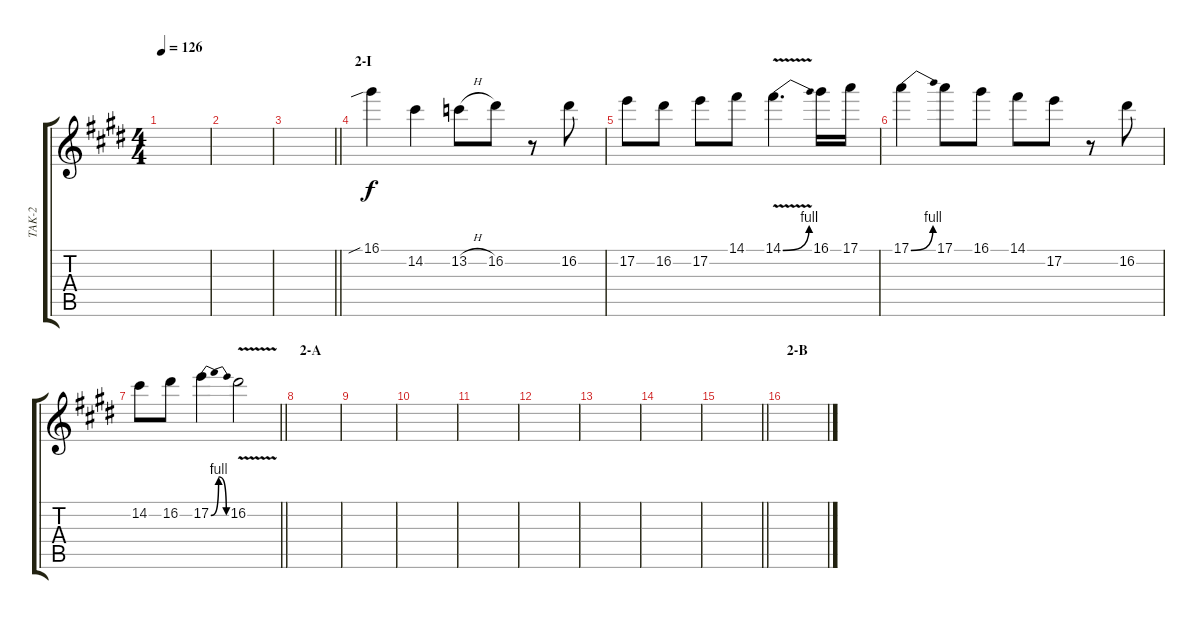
\track ("TAK-2" "TAK-2") {instrument distortionguitar}
\staff {score tabs}
\tuning (E4 B3 G3 D3 A2 E2) {hide}
\ts (4 4)
\tempo 126
\clef g2
\ks e
|
|
\barLineRight lightlight
|
\section ("" "2-I")
16.1{sib}.4{volume 10} 14.2.4 13.2{h}.8 16.2.8 r.8 16.2.8 |
17.2.8 16.2.8 17.2.8 14.1.8 14.1{be (bend 0 0 60 4) v}.4{d} 16.1.16 17.1.16 |
17.1{be (bend 0 0 60 4)}.4 17.1.8 16.1.8 14.1.8 17.2.8 r.8 16.2.8 |
\barLineRight lightlight
14.2.8 16.2.8 17.2{be (bendrelease 0 0 10 4 30 4 60 0)}.4 16.2{v}.2 |
\section ("" "2-A")
|
|
|
|
|
|
|
\barLineRight lightlight
|
\section ("" "2-B")
